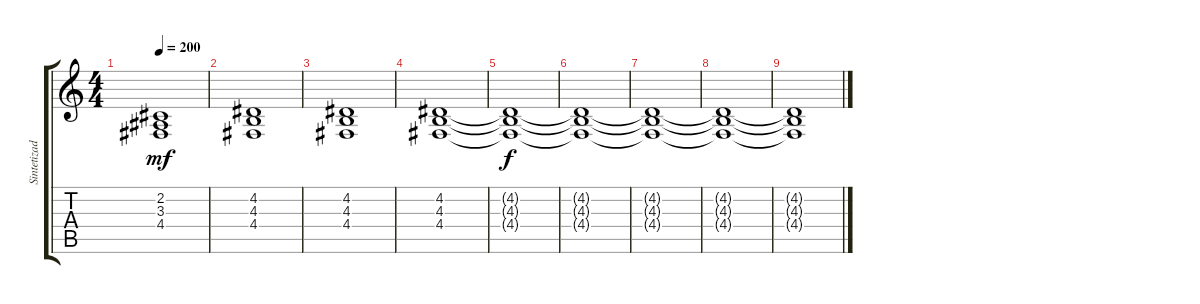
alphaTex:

\track ("Sintetizador 4" "Sintetizad") {instrument brightacousticpiano}
\staff {score tabs}
\tuning (E4 B3 G3 D3 A2 E2) {hide}
\ts (4 4)
\tempo 200
\clef g2
\ks c
(2.2 3.3 4.4).1{dy mf} |
(4.2 4.3 4.4).1 |
(4.2 4.3 4.4).1 |
(4.2 4.3 4.4).1 |
(4.2{t} 4.3{t} 4.4{t}).1{dy f} |
(4.2{t} 4.3{t} 4.4{t}).1 |
(4.2{t} 4.3{t} 4.4{t}).1 |
(4.2{t} 4.3{t} 4.4{t}).1 |
(4.2{t} 4.3{t} 4.4{t}).1
